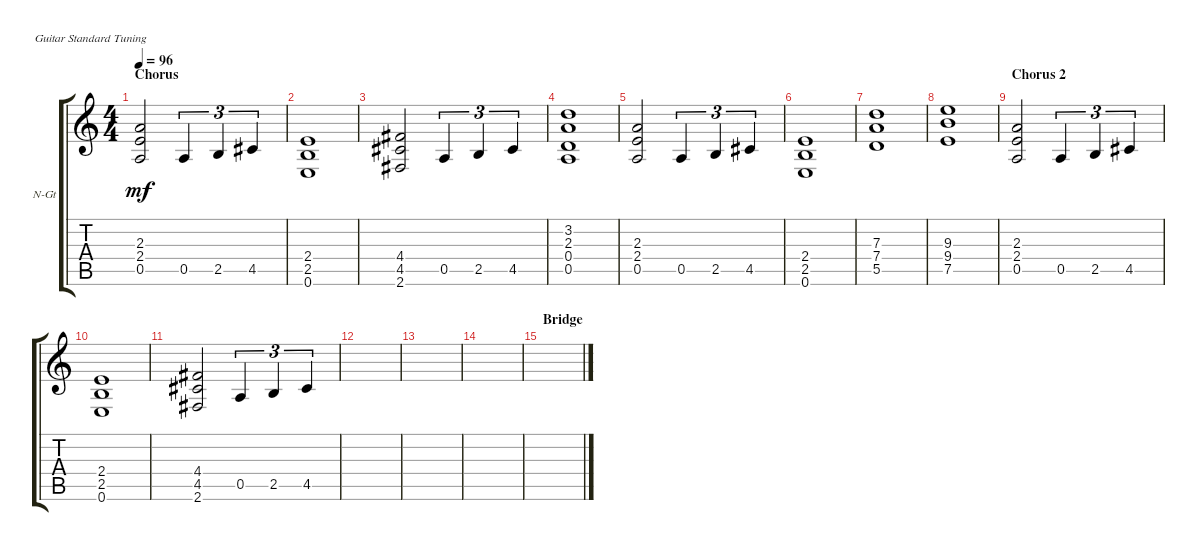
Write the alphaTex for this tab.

\defaultSystemsLayout 4
\bracketExtendMode groupsimilarinstruments
\firstSystemTrackNameOrientation horizontal
\otherSystemsTrackNameOrientation horizontal
\track ("David" "N-Gt") {instrument acousticguitarnylon}
\staff {score tabs}
\tuning (E4 B3 G3 D3 A2 E2)
\ts (4 4)
\section ("" "Chorus")
\tempo 96
\clef g2
\ks c
(0.5 2.4 2.3).2{dy mf} 0.5.4{tu (3 2)} 2.5.4{tu (3 2)} 4.5.4{tu (3 2)} |
(0.6 2.5 2.4).1 |
(2.6 4.5 4.4).2 0.5.4{tu (3 2)} 2.5.4{tu (3 2)} 4.5.4{tu (3 2)} |
(0.5 0.4 2.3 3.2).1 |
(0.5 2.4 2.3).2 0.5.4{tu (3 2)} 2.5.4{tu (3 2)} 4.5.4{tu (3 2)} |
(0.6 2.5 2.4).1 |
(7.4 7.3 5.5).1 |
(9.4 9.3 7.5).1 |
\section ("" "Chorus 2")
(0.5 2.4 2.3).2 0.5.4{tu (3 2)} 2.5.4{tu (3 2)} 4.5.4{tu (3 2)} |
(0.6 2.5 2.4).1 |
(2.6 4.5 4.4).2 0.5.4{tu (3 2)} 2.5.4{tu (3 2)} 4.5.4{tu (3 2)} |
|
|
|
\section ("" "Bridge")
